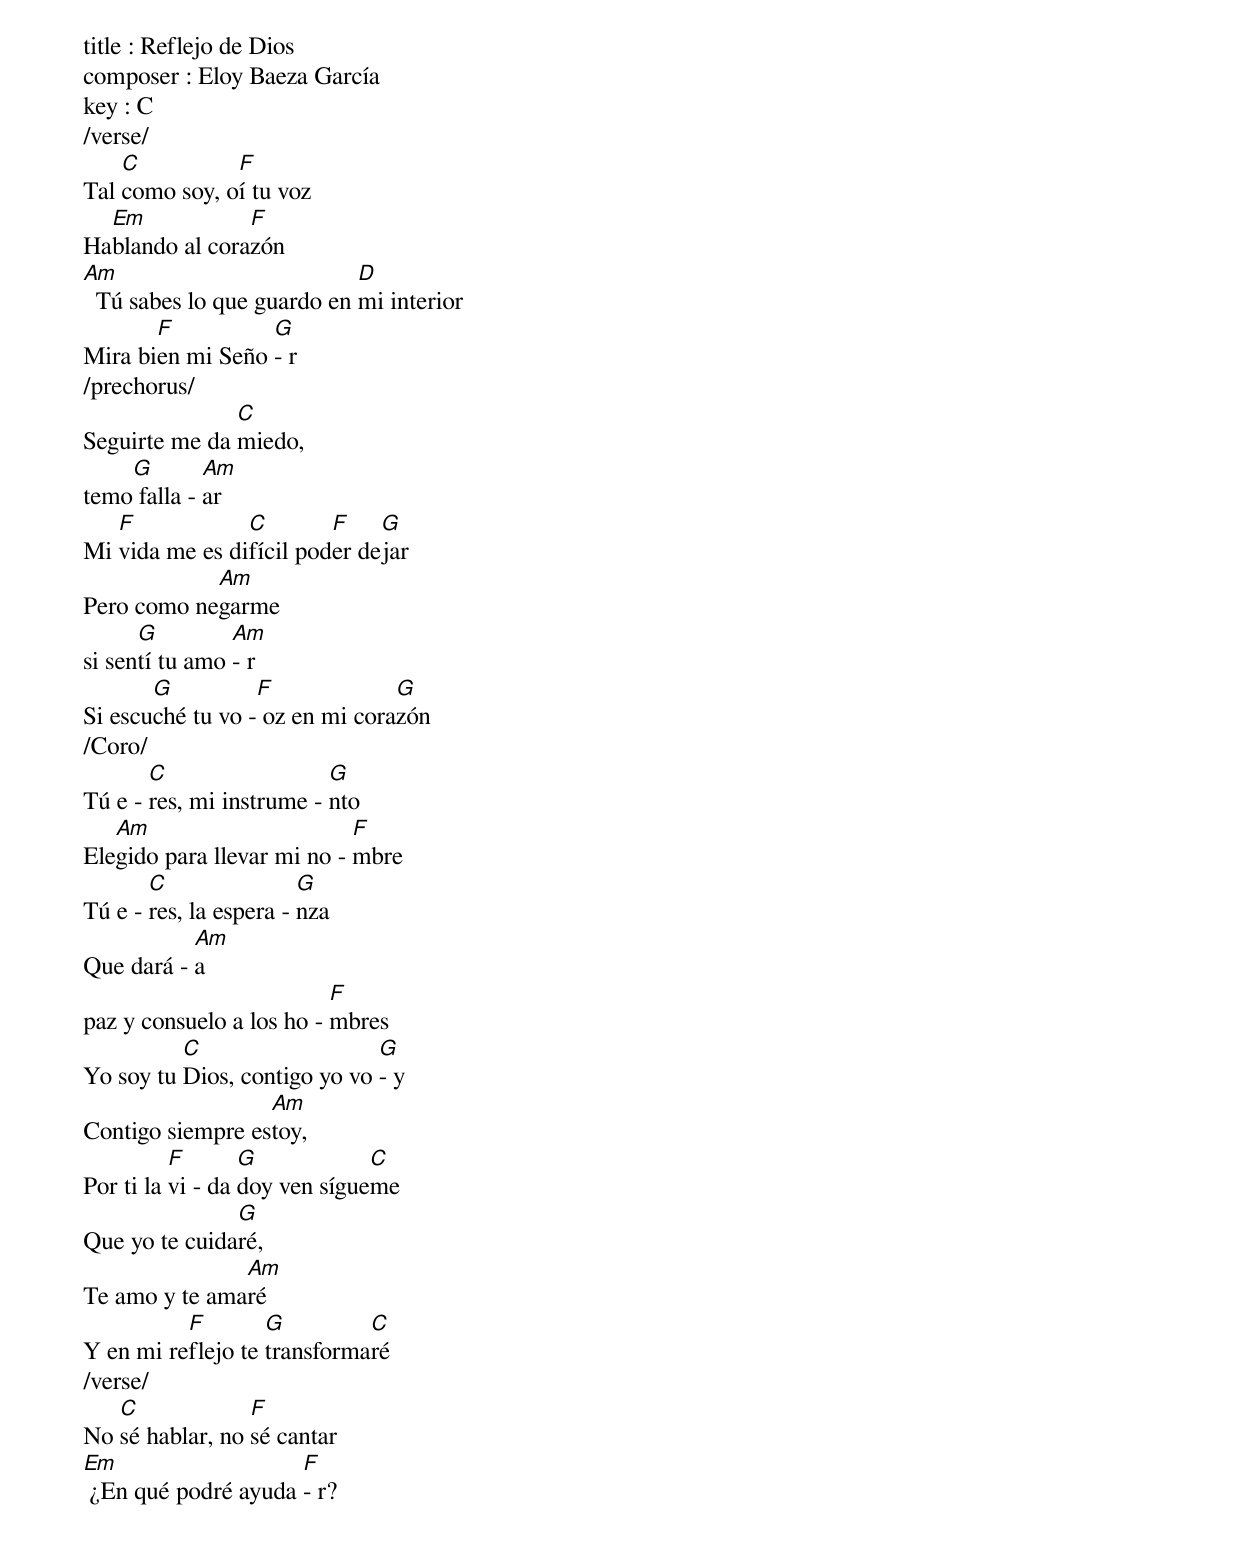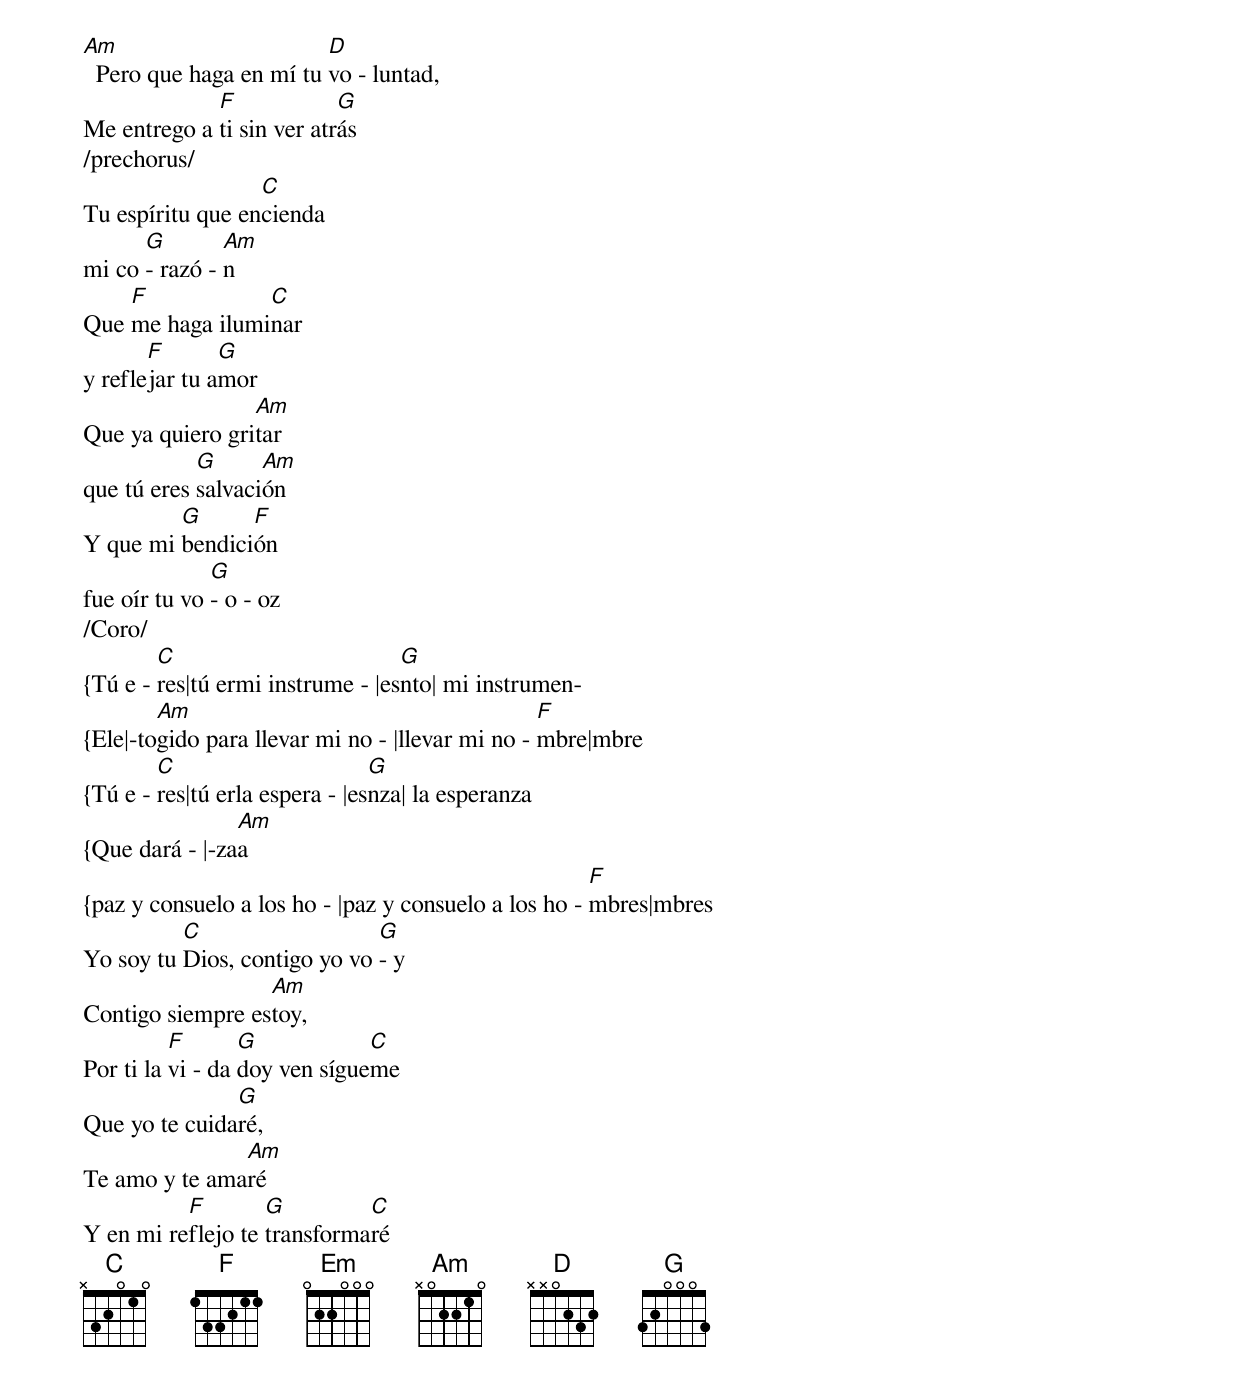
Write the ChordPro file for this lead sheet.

title : Reflejo de Dios
composer : Eloy Baeza García
key : C
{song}
/verse/
Tal [C]como soy, o[F]í tu voz
Ha[Em]blando al cora[F]zón
[Am]  Tú sabes lo que guardo en [D]mi interior
Mira bi[F]en mi Seño [G]- r
/prechorus/
Seguirte me da [C]miedo,
temo[G] falla - [Am]ar
Mi [F]vida me es di[C]fícil pod[F]er de[G]jar
Pero como ne[Am]garme
si sen[G]tí tu amo [Am]- r
Si escu[G]ché tu vo -[F] oz en mi cora[G]zón
/Coro/
Tú e - [C]res, mi instrume - [G]nto
Ele[Am]gido para llevar mi no - [F]mbre
Tú e - [C]res, la espera - [G]nza
Que dará - [Am]a
paz y consuelo a los ho - [F]mbres
Yo soy tu [C]Dios, contigo yo vo [G]- y
Contigo siempre es[Am]toy,
Por ti la [F]vi - da [G]doy ven sígue[C]me
Que yo te cuida[G]ré,
Te amo y te ama[Am]ré
Y en mi re[F]flejo te [G]transforma[C]ré
/verse/
No [C]sé hablar, no [F]sé cantar
[Em] ¿En qué podré ayuda [F]- r?
[Am]  Pero que haga en mí tu [D]vo - luntad,
Me entrego a [F]ti sin ver atr[G]ás
/prechorus/
Tu espíritu que en[C]cienda
mi co [G]- razó - [Am]n
Que [F]me haga ilumi[C]nar
y refle[F]jar tu a[G]mor
Que ya quiero gri[Am]tar
que tú eres [G]salvaci[Am]ón
Y que mi [G]bendici[F]ón
fue oír tu vo [G]- o - oz
/Coro/
{Tú e - [C]res[]|tú er[]mi instrume - |es[G]nto| mi instrumen-
{[]Ele|-to[Am]gido para []llevar mi no - |llevar mi no - [F]mbre|mbre
{Tú e - [C]res[]|tú er[]la espera - |es[G]nza| la esperanza
{[]Que dará - |-za[Am]a
{[]paz y consuelo a los ho - |paz y consuelo a los ho - [F]mbres|mbres
Yo soy tu [C]Dios, contigo yo vo [G]- y
Contigo siempre es[Am]toy,
Por ti la [F]vi - da [G]doy ven sígue[C]me
Que yo te cuida[G]ré,
Te amo y te ama[Am]ré
Y en mi re[F]flejo te [G]transforma[C]ré
